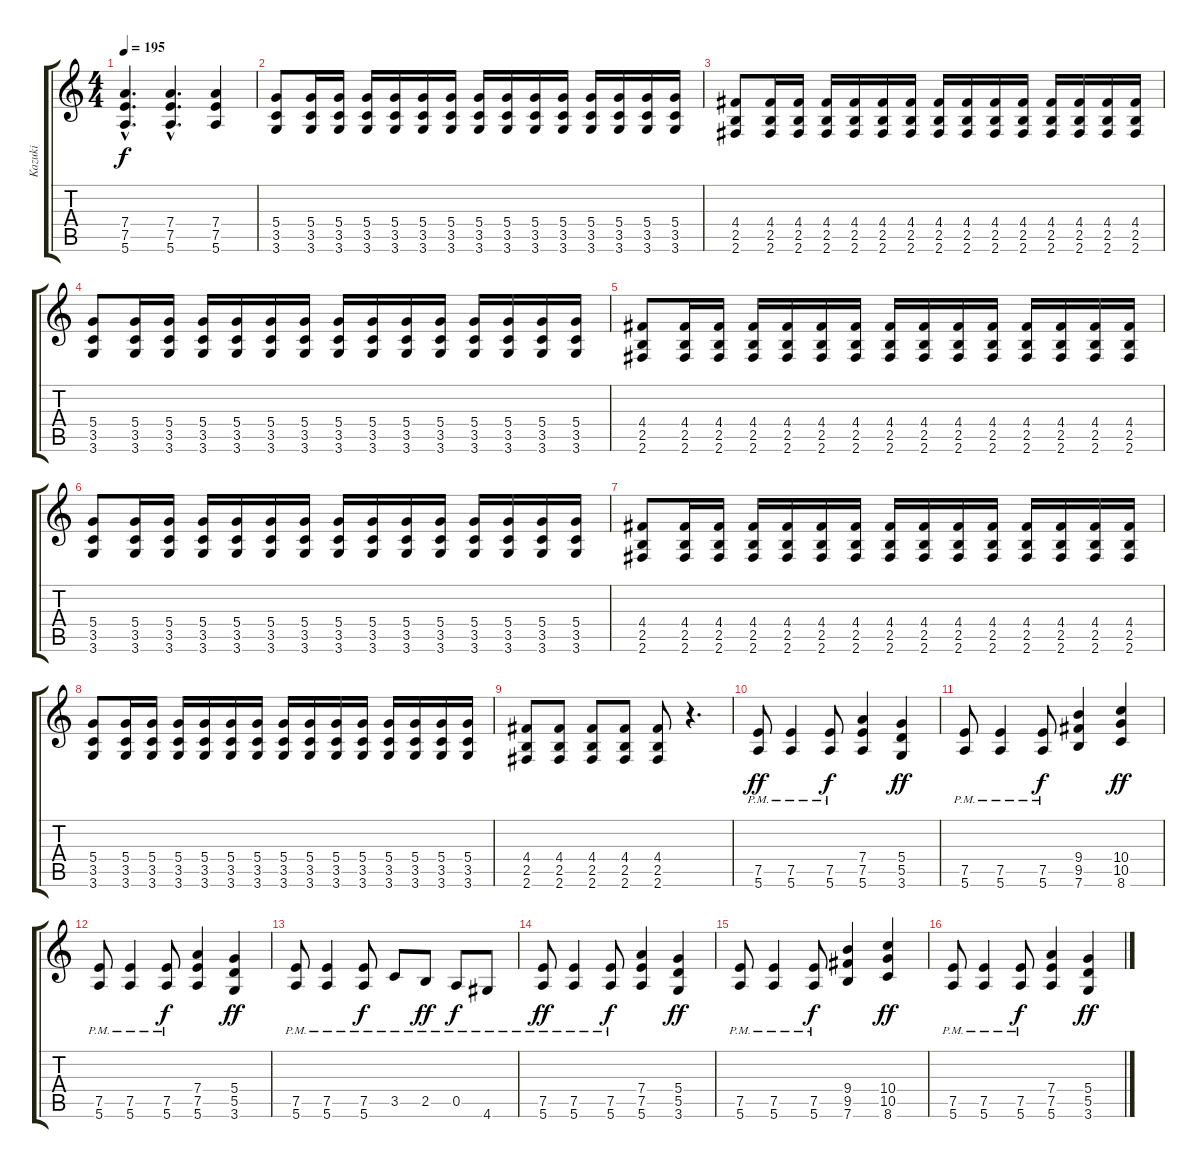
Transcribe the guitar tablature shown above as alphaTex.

\track ("Kazuki" "Kazuki") {instrument distortionguitar}
\staff {score tabs}
\tuning (E4 B3 G3 D3 A2 E2) {hide}
\ts (4 4)
\tempo 195
\clef g2
\ks c
(7.4{hac} 7.5{hac} 5.6{hac}).4{d dy f} (7.4{hac} 7.5{hac} 5.6{hac}).4{d} (7.4 7.5 5.6).4 |
(5.4 3.5 3.6).8 (5.4 3.5 3.6).16 (5.4 3.5 3.6).16 (5.4 3.5 3.6).16 (5.4 3.5 3.6).16 (5.4 3.5 3.6).16 (5.4 3.5 3.6).16 (5.4 3.5 3.6).16 (5.4 3.5 3.6).16 (5.4 3.5 3.6).16 (5.4 3.5 3.6).16 (5.4 3.5 3.6).16 (5.4 3.5 3.6).16 (5.4 3.5 3.6).16 (5.4 3.5 3.6).16 |
(4.4 2.5 2.6).8 (4.4 2.5 2.6).16 (4.4 2.5 2.6).16 (4.4 2.5 2.6).16 (4.4 2.5 2.6).16 (4.4 2.5 2.6).16 (4.4 2.5 2.6).16 (4.4 2.5 2.6).16 (4.4 2.5 2.6).16 (4.4 2.5 2.6).16 (4.4 2.5 2.6).16 (4.4 2.5 2.6).16 (4.4 2.5 2.6).16 (4.4 2.5 2.6).16 (4.4 2.5 2.6).16 |
(5.4 3.5 3.6).8 (5.4 3.5 3.6).16 (5.4 3.5 3.6).16 (5.4 3.5 3.6).16 (5.4 3.5 3.6).16 (5.4 3.5 3.6).16 (5.4 3.5 3.6).16 (5.4 3.5 3.6).16 (5.4 3.5 3.6).16 (5.4 3.5 3.6).16 (5.4 3.5 3.6).16 (5.4 3.5 3.6).16 (5.4 3.5 3.6).16 (5.4 3.5 3.6).16 (5.4 3.5 3.6).16 |
(4.4 2.5 2.6).8 (4.4 2.5 2.6).16 (4.4 2.5 2.6).16 (4.4 2.5 2.6).16 (4.4 2.5 2.6).16 (4.4 2.5 2.6).16 (4.4 2.5 2.6).16 (4.4 2.5 2.6).16 (4.4 2.5 2.6).16 (4.4 2.5 2.6).16 (4.4 2.5 2.6).16 (4.4 2.5 2.6).16 (4.4 2.5 2.6).16 (4.4 2.5 2.6).16 (4.4 2.5 2.6).16 |
(5.4 3.5 3.6).8 (5.4 3.5 3.6).16 (5.4 3.5 3.6).16 (5.4 3.5 3.6).16 (5.4 3.5 3.6).16 (5.4 3.5 3.6).16 (5.4 3.5 3.6).16 (5.4 3.5 3.6).16 (5.4 3.5 3.6).16 (5.4 3.5 3.6).16 (5.4 3.5 3.6).16 (5.4 3.5 3.6).16 (5.4 3.5 3.6).16 (5.4 3.5 3.6).16 (5.4 3.5 3.6).16 |
(4.4 2.5 2.6).8 (4.4 2.5 2.6).16 (4.4 2.5 2.6).16 (4.4 2.5 2.6).16 (4.4 2.5 2.6).16 (4.4 2.5 2.6).16 (4.4 2.5 2.6).16 (4.4 2.5 2.6).16 (4.4 2.5 2.6).16 (4.4 2.5 2.6).16 (4.4 2.5 2.6).16 (4.4 2.5 2.6).16 (4.4 2.5 2.6).16 (4.4 2.5 2.6).16 (4.4 2.5 2.6).16 |
(5.4 3.5 3.6).8 (5.4 3.5 3.6).16 (5.4 3.5 3.6).16 (5.4 3.5 3.6).16 (5.4 3.5 3.6).16 (5.4 3.5 3.6).16 (5.4 3.5 3.6).16 (5.4 3.5 3.6).16 (5.4 3.5 3.6).16 (5.4 3.5 3.6).16 (5.4 3.5 3.6).16 (5.4 3.5 3.6).16 (5.4 3.5 3.6).16 (5.4 3.5 3.6).16 (5.4 3.5 3.6).16 |
(4.4 2.5 2.6).8 (4.4 2.5 2.6).8 (4.4 2.5 2.6).8 (4.4 2.5 2.6).8 (4.4 2.5 2.6).8 r.4{d} |
(7.5{pm} 5.6{pm}).8{dy ff} (7.5{pm} 5.6{pm}).4 (7.5{pm} 5.6{pm}).8{dy f} (7.4 7.5 5.6).4 (5.4 5.5 3.6).4{dy ff} |
(7.5{pm} 5.6{pm}).8 (7.5{pm} 5.6{pm}).4 (7.5{pm} 5.6{pm}).8{dy f} (9.4 9.5 7.6).4 (10.4 10.5 8.6).4{dy ff} |
(7.5{pm} 5.6{pm}).8 (7.5{pm} 5.6{pm}).4 (7.5{pm} 5.6{pm}).8{dy f} (7.4 7.5 5.6).4 (5.4 5.5 3.6).4{dy ff} |
(7.5{pm} 5.6{pm}).8 (7.5{pm} 5.6{pm}).4 (7.5{pm} 5.6{pm}).8{dy f} 3.5{pm}.8 2.5{pm}.8{dy ff} 0.5{pm}.8{dy f} 4.6{pm}.8 |
(7.5{pm} 5.6{pm}).8{dy ff} (7.5{pm} 5.6{pm}).4 (7.5{pm} 5.6{pm}).8{dy f} (7.4 7.5 5.6).4 (5.4 5.5 3.6).4{dy ff} |
(7.5{pm} 5.6{pm}).8 (7.5{pm} 5.6{pm}).4 (7.5{pm} 5.6{pm}).8{dy f} (9.4 9.5 7.6).4 (10.4 10.5 8.6).4{dy ff} |
(7.5{pm} 5.6{pm}).8 (7.5{pm} 5.6{pm}).4 (7.5{pm} 5.6{pm}).8{dy f} (7.4 7.5 5.6).4 (5.4 5.5 3.6).4{dy ff}
